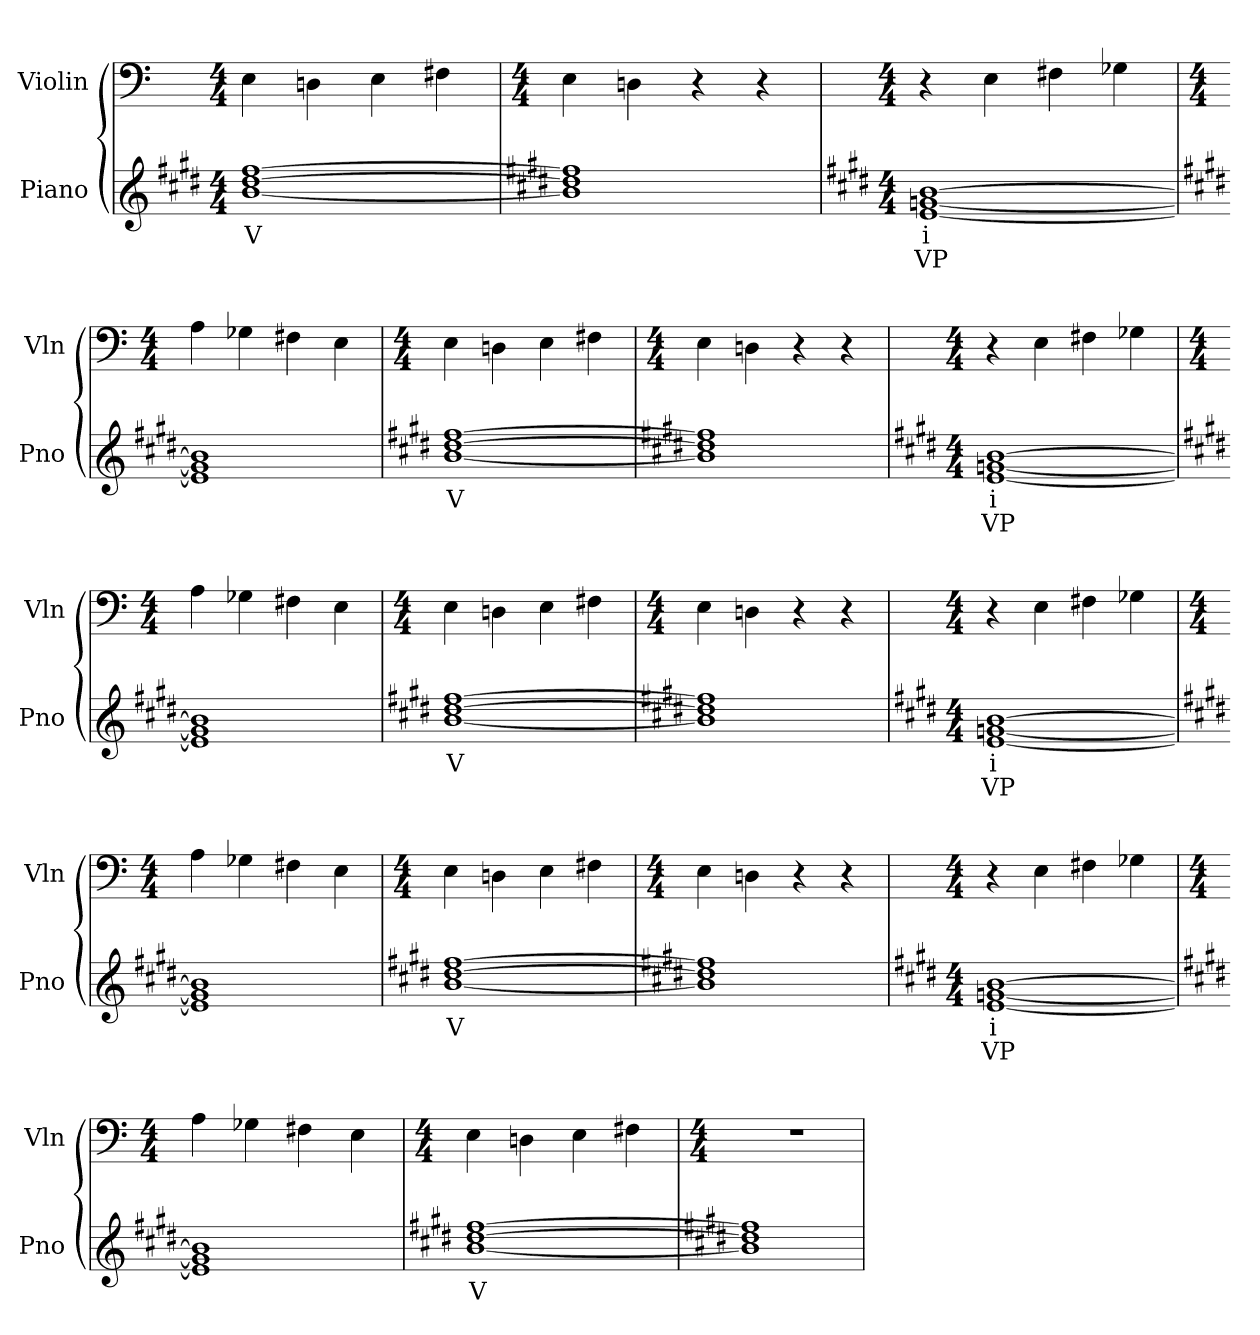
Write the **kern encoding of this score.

**kern	**text	**text	**kern
*part2	*part2	*part2	*part1
*staff2	*staff2	*staff2	*staff1
*I"Piano	*	*	*I"Violin
*I'Pno	*	*	*I'Vln
*k[f#c#g#d#]	*	*	*
*E:	*	*	*
*M4/4	*	*	*M4/4
=	=	=	=
[1b [1dd# [1ff#	V	.	4E
.	.	.	4Dn
.	.	.	4E
.	.	.	4F#X
=	=	=	=
*k[f#c#g#d#]	*	*	*
*E:	*	*	*
*	*	*	*M4/4
1b] 1dd#] 1ff#]	.	.	4E
.	.	.	4Dn
.	.	.	4r
.	.	.	4r
=	=	=	=
*k[f#c#g#d#]	*	*	*
*E:	*	*	*
*M4/4	*	*	*M4/4
[1e [1gn [1b	i	VP	4r
.	.	.	4E
.	.	.	4F#X
.	.	.	4G-X
=	=	=	=
*k[f#c#g#d#]	*	*	*
*E:	*	*	*
*	*	*	*M4/4
1e] 1gn] 1b]	.	.	4A
.	.	.	4G-X
.	.	.	4F#X
.	.	.	4E
=	=	=	=
*k[f#c#g#d#]	*	*	*
*E:	*	*	*
*	*	*	*M4/4
[1b [1dd# [1ff#	V	.	4E
.	.	.	4Dn
.	.	.	4E
.	.	.	4F#X
=	=	=	=
*k[f#c#g#d#]	*	*	*
*E:	*	*	*
*	*	*	*M4/4
1b] 1dd#] 1ff#]	.	.	4E
.	.	.	4Dn
.	.	.	4r
.	.	.	4r
=	=	=	=
*k[f#c#g#d#]	*	*	*
*E:	*	*	*
*M4/4	*	*	*M4/4
[1e [1gn [1b	i	VP	4r
.	.	.	4E
.	.	.	4F#X
.	.	.	4G-X
=	=	=	=
*k[f#c#g#d#]	*	*	*
*E:	*	*	*
*	*	*	*M4/4
1e] 1gn] 1b]	.	.	4A
.	.	.	4G-X
.	.	.	4F#X
.	.	.	4E
=	=	=	=
*k[f#c#g#d#]	*	*	*
*E:	*	*	*
*	*	*	*M4/4
[1b [1dd# [1ff#	V	.	4E
.	.	.	4Dn
.	.	.	4E
.	.	.	4F#X
=	=	=	=
*k[f#c#g#d#]	*	*	*
*E:	*	*	*
*	*	*	*M4/4
1b] 1dd#] 1ff#]	.	.	4E
.	.	.	4Dn
.	.	.	4r
.	.	.	4r
=	=	=	=
*k[f#c#g#d#]	*	*	*
*E:	*	*	*
*M4/4	*	*	*M4/4
[1e [1gn [1b	i	VP	4r
.	.	.	4E
.	.	.	4F#X
.	.	.	4G-X
=	=	=	=
*k[f#c#g#d#]	*	*	*
*E:	*	*	*
*	*	*	*M4/4
1e] 1gn] 1b]	.	.	4A
.	.	.	4G-X
.	.	.	4F#X
.	.	.	4E
=	=	=	=
*k[f#c#g#d#]	*	*	*
*E:	*	*	*
*	*	*	*M4/4
[1b [1dd# [1ff#	V	.	4E
.	.	.	4Dn
.	.	.	4E
.	.	.	4F#X
=	=	=	=
*k[f#c#g#d#]	*	*	*
*E:	*	*	*
*	*	*	*M4/4
1b] 1dd#] 1ff#]	.	.	4E
.	.	.	4Dn
.	.	.	4r
.	.	.	4r
=	=	=	=
*k[f#c#g#d#]	*	*	*
*E:	*	*	*
*M4/4	*	*	*M4/4
[1e [1gn [1b	i	VP	4r
.	.	.	4E
.	.	.	4F#X
.	.	.	4G-X
=	=	=	=
*k[f#c#g#d#]	*	*	*
*E:	*	*	*
*	*	*	*M4/4
1e] 1gn] 1b]	.	.	4A
.	.	.	4G-X
.	.	.	4F#X
.	.	.	4E
=	=	=	=
*k[f#c#g#d#]	*	*	*
*E:	*	*	*
*	*	*	*M4/4
[1b [1dd# [1ff#	V	.	4E
.	.	.	4Dn
.	.	.	4E
.	.	.	4F#X
=	=	=	=
*k[f#c#g#d#]	*	*	*
*E:	*	*	*
*	*	*	*M4/4
1b] 1dd#] 1ff#]	.	.	1r
=	=	=	=
*-	*-	*-	*-
